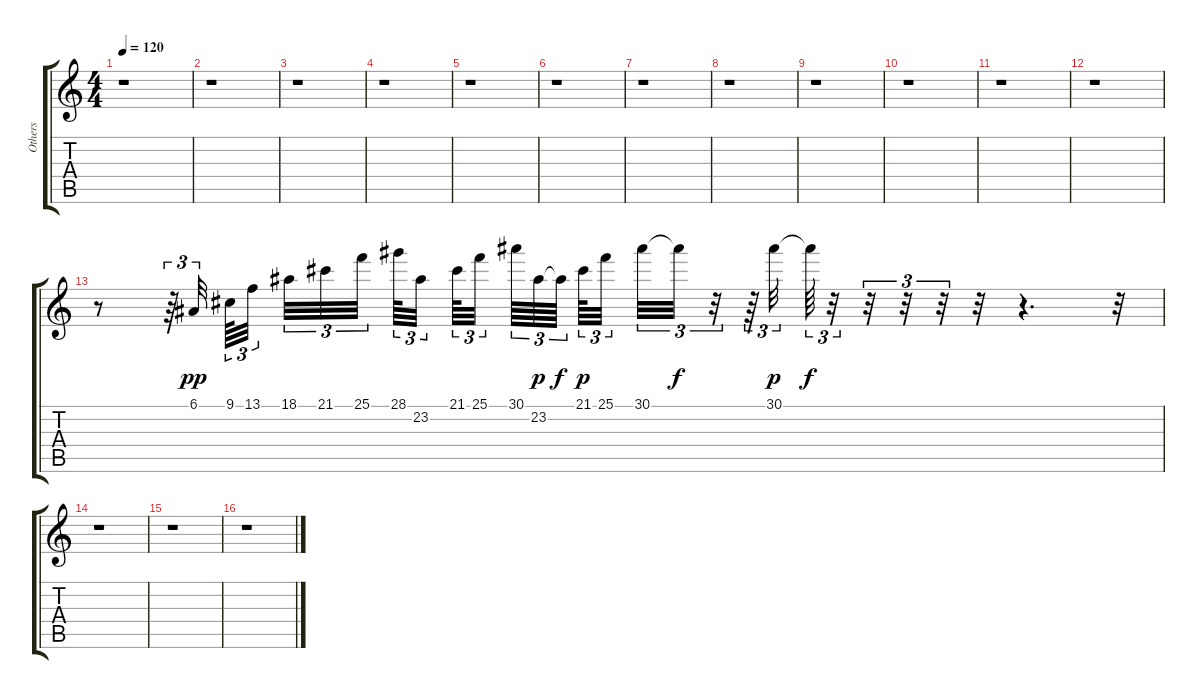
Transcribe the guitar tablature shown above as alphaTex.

\track ("Others" "Others") {instrument fx3crystal}
\staff {score tabs}
\tuning (E4 B3 G3 D3 A2 E2) {hide}
\ts (4 4)
\tempo 120
\clef g2
\ks c
r.1{dy f} |
r.1 |
r.1 |
r.1 |
r.1 |
r.1 |
r.1 |
r.1 |
r.1 |
r.1 |
r.1 |
r.1 |
r.8 r.64{tu (3 2)} 6.1.32{tu (3 2) dy pp beam splitsecondary} 9.1.64{tu (3 2)} 13.1.32{tu (3 2) beam splitsecondary} 18.1.32{tu (3 2)} 21.1.32{tu (3 2)} 25.1.32{tu (3 2)} 28.1.64{tu (3 2)} 23.2.32{tu (3 2) beam splitsecondary} 21.1.64{tu (3 2)} 25.1.32{tu (3 2) beam splitsecondary} 30.1.64{tu (3 2)} 23.2.64{tu (3 2) dy p} 23.2{t}.64{tu (3 2) dy f beam splitsecondary} 21.1.64{tu (3 2) dy p} 25.1.32{tu (3 2) beam splitsecondary} 30.1.32{tu (3 2)} 30.1{t}.32{tu (3 2) dy f} r.32{tu (3 2)} r.64{tu (3 2)} 30.1.32{tu (3 2) dy p} 30.1{t}.64{tu (3 2) dy f} r.32{tu (3 2)} r.32{tu (3 2)} r.32{tu (3 2)} r.32{tu (3 2)} r.32 r.4{d} r.32 |
r.1 |
r.1 |
r.1
